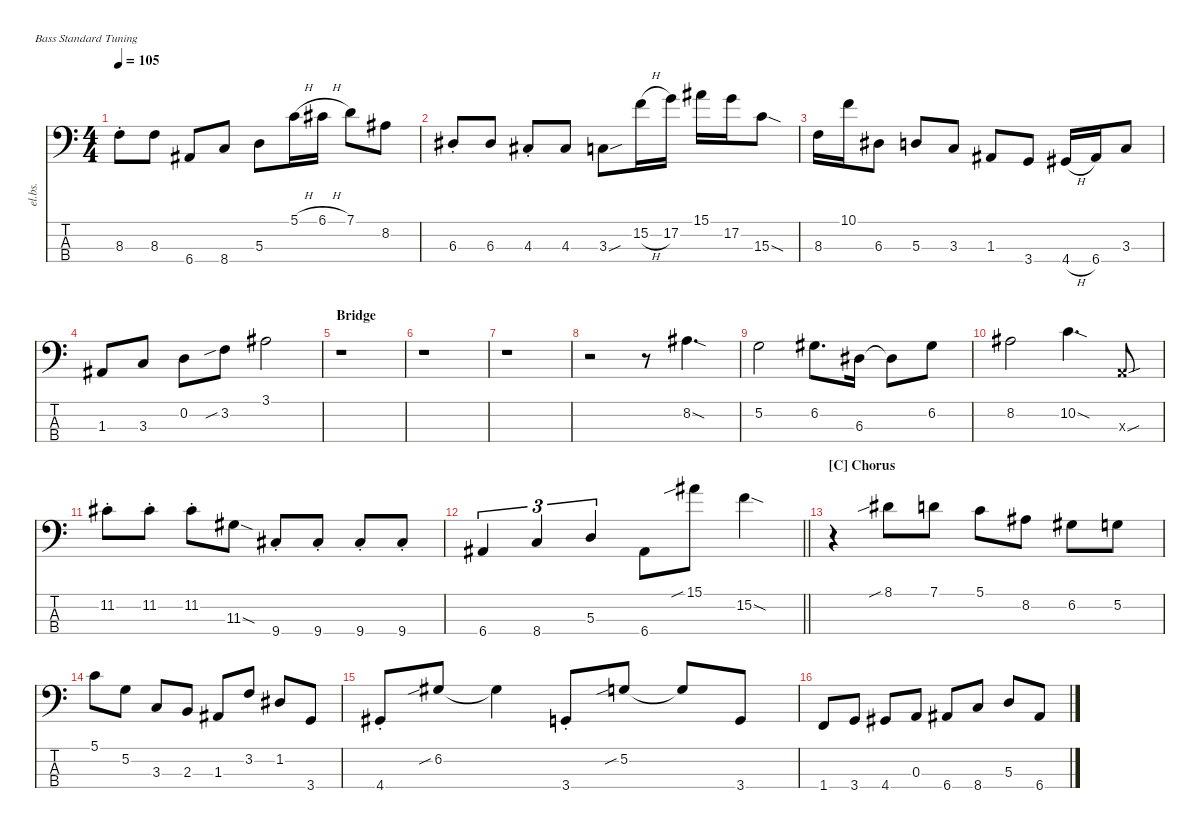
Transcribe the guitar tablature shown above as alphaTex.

\defaultSystemsLayout 4
\hideDynamics
\bracketExtendMode nobrackets
\track ("Electric Bass" "el.bs.") {mute instrument electricbassfinger}
\staff {score tabs}
\tuning (G2 D2 A1 E1)
\ts (4 4)
\tempo 105
\clef f4
\ks c
8.3{st}.8{dy mf beam Down} 8.3.8{beam Down} 6.4{acc #}.8{beam Up} 8.4.8{beam Up} 5.3.8{beam Down} 5.1{h}.16{beam Down} 6.1{h acc #}.16{beam Down} 7.1.8{beam Down} 8.2{acc #}.8{beam Down} |
6.3{st acc #}.8{beam Up} 6.3{acc #}.8{beam Up} 4.3{st acc #}.8{beam Up} 4.3{acc #}.8{beam Up} 3.3{sou}.8{beam Down} 15.2{h}.16{beam Down} 17.2.16{beam Down} 15.1{acc #}.16{beam Down} 17.2.16{beam Down} 15.3{sod}.8{beam Down} |
8.3.16{beam Down} 10.1.16{beam Down} 6.3{acc #}.8{beam Down} 5.3.8{beam Up} 3.3.8{beam Up} 1.3{acc #}.8{beam Up} 3.4.8{beam Up} 4.4{h acc #}.16{beam Up} 6.4{acc #}.16{beam Up} 3.3.8{beam Up} |
1.3{acc #}.8{beam Up} 3.3.8{beam Up} 0.2.8{beam Down} 3.2{sib}.8{beam Down} 3.1{acc #}.2{beam Down} |
\section ("" "Bridge")
r.1{beam Down} |
r.1{beam Down} |
r.1{beam Down} |
r.2{beam Down} r.8{beam Down} 8.2{sod acc #}.4{d beam Down} |
5.2.2{beam Down} 6.2{acc #}.8{d beam Down} 6.3{acc #}.16{beam Down} 6.3{t acc #}.8{beam Down} 6.2{acc #}.8{beam Down} |
8.2{acc #}.2{beam Down} 10.2{sod}.4{d beam Down} 0.3{sou x}.8{beam Up} |
11.2{st acc #}.8{beam Down} 11.2{st acc #}.8{beam Down} 11.2{st acc #}.8{beam Down} 11.3{sod acc #}.8{beam Down} 9.4{st acc #}.8{beam Up} 9.4{st acc #}.8{beam Up} 9.4{st acc #}.8{beam Up} 9.4{st acc #}.8{beam Up} |
\barLineRight lightlight
6.4{acc #}.4{tu (3 2) beam Up} 8.4.4{tu (3 2) beam Up} 5.3.4{tu (3 2) beam Up} 6.4{acc #}.8{beam Down} 15.1{sib acc #}.8{beam Down} 15.2{sod}.4{beam Down} |
\section ("C" "Chorus")
r.4{beam Down} 8.1{sib acc #}.8{beam Down} 7.1.8{beam Down} 5.1.8{beam Down} 8.2{acc #}.8{beam Down} 6.2{acc #}.8{beam Down} 5.2.8{beam Down} |
5.1.8{beam Down} 5.2.8{beam Down} 3.3.8{beam Up} 2.3.8{beam Up} 1.3{acc #}.8{beam Up} 3.2.8{beam Up} 1.2{acc #}.8{beam Up} 3.4.8{beam Up} |
4.4{st acc #}.8{beam Up} 6.2{sib acc #}.8{beam Up} 6.2{t acc #}.4{beam Down} 3.4{st}.8{beam Up} 5.2{sib}.8{beam Up} 5.2{t}.8{beam Up} 3.4.8{beam Up} |
1.4.8{beam Up} 3.4.8{beam Up} 4.4{acc #}.8{beam Up} 0.3.8{beam Up} 6.4{acc #}.8{beam Up} 8.4.8{beam Up} 5.3.8{beam Up} 6.4{acc #}.8{beam Up}
